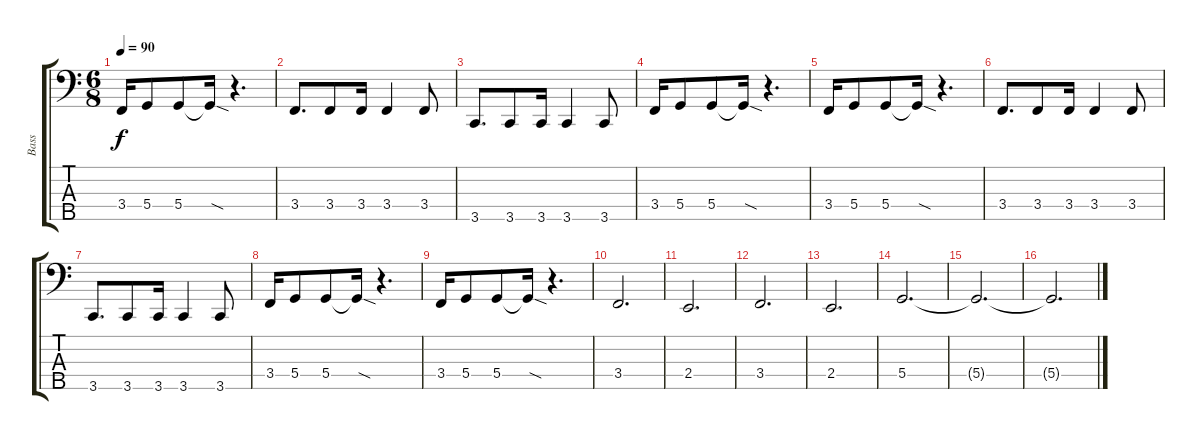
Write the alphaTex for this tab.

\track ("Bass" "Bass") {instrument electricbassfinger}
\staff {score tabs}
\tuning (F2 C2 G1 D1 A0) {hide}
\ts (6 8)
\tempo 90
\clef f4
\ks c
3.4.16{dy f} 5.4.8 5.4.8 5.4{sod t}.16 r.4{d} |
3.4.8{d} 3.4.8 3.4.16 3.4.4 3.4.8 |
3.5.8{d} 3.5.8 3.5.16 3.5.4 3.5.8 |
3.4.16 5.4.8 5.4.8 5.4{sod t}.16 r.4{d} |
3.4.16 5.4.8 5.4.8 5.4{sod t}.16 r.4{d} |
3.4.8{d} 3.4.8 3.4.16 3.4.4 3.4.8 |
3.5.8{d} 3.5.8 3.5.16 3.5.4 3.5.8 |
3.4.16 5.4.8 5.4.8 5.4{sod t}.16 r.4{d} |
3.4.16 5.4.8 5.4.8 5.4{sod t}.16 r.4{d} |
3.4.2{d} |
2.4.2{d} |
3.4.2{d} |
2.4.2{d} |
5.4.2{d} |
5.4{t}.2{d} |
5.4{t}.2{d}
